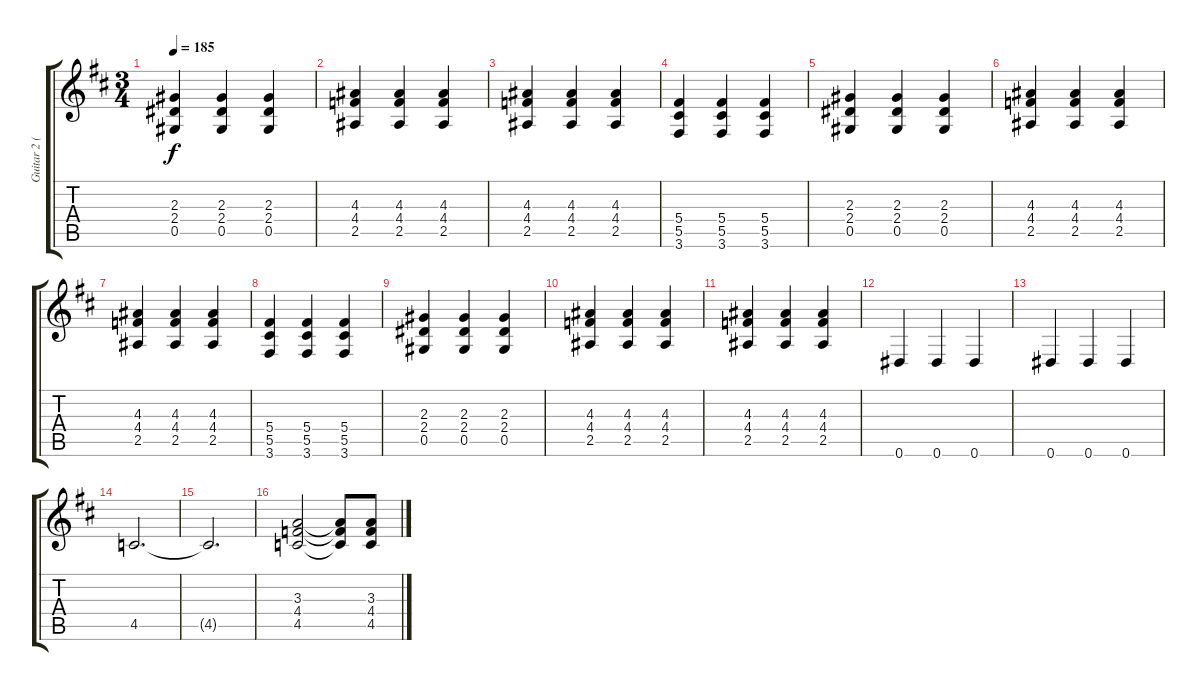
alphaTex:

\track ("Guitar 2 (Hitsugi)" "Guitar 2 (") {instrument distortionguitar}
\staff {score tabs}
\tuning (Eb4 Bb3 Gb3 Db3 Ab2 Eb2) {hide}
\ts (3 4)
\tempo 185
\clef g2
\ks d
(2.3 2.4 0.5).4{dy f} (2.3 2.4 0.5).4 (2.3 2.4 0.5).4 |
(4.3 4.4 2.5).4 (4.3 4.4 2.5).4 (4.3 4.4 2.5).4 |
(4.3 4.4 2.5).4 (4.3 4.4 2.5).4 (4.3 4.4 2.5).4 |
(5.4 5.5 3.6).4 (5.4 5.5 3.6).4 (5.4 5.5 3.6).4 |
(2.3 2.4 0.5).4 (2.3 2.4 0.5).4 (2.3 2.4 0.5).4 |
(4.3 4.4 2.5).4 (4.3 4.4 2.5).4 (4.3 4.4 2.5).4 |
(4.3 4.4 2.5).4 (4.3 4.4 2.5).4 (4.3 4.4 2.5).4 |
(5.4 5.5 3.6).4 (5.4 5.5 3.6).4 (5.4 5.5 3.6).4 |
(2.3 2.4 0.5).4 (2.3 2.4 0.5).4 (2.3 2.4 0.5).4 |
(4.3 4.4 2.5).4 (4.3 4.4 2.5).4 (4.3 4.4 2.5).4 |
(4.3 4.4 2.5).4 (4.3 4.4 2.5).4 (4.3 4.4 2.5).4 |
0.6.4 0.6.4 0.6.4 |
0.6.4 0.6.4 0.6.4 |
4.5.2{d} |
4.5{t}.2{d} |
(3.3 4.4 4.5).2 (3.3{t} 4.4{t} 4.5{t}).8 (3.3 4.4 4.5).8
